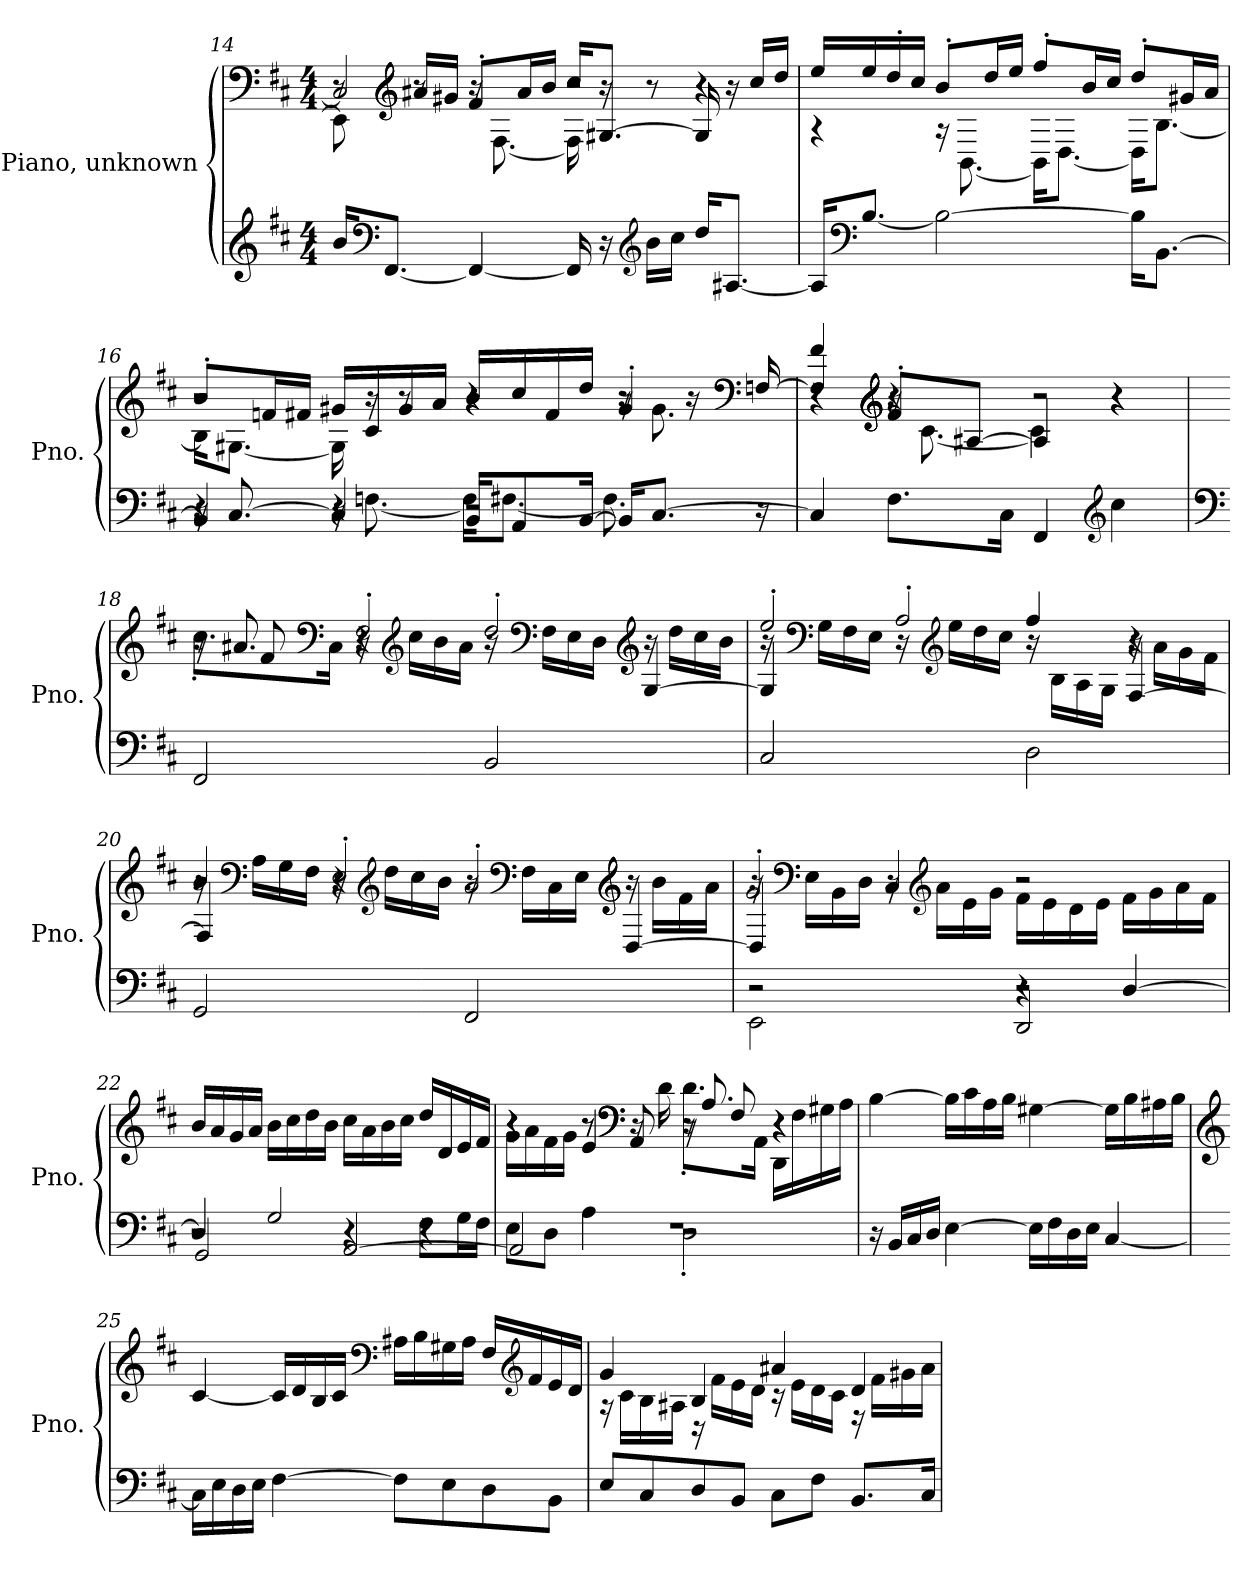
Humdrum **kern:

**kern	**kern
*part1	*part1
*staff2	*staff1
*I"Piano, unknown	*
*I'Pno.	*
!!LO:LB:g=z
*clefG2	*clefF4
*k[f#c#]	*k[f#c#]
*M4/4	*M4/4
=14	=14
*	*^
*	*	*^
16b/KL	8r	8EE\]	2C#/]
*clefF4	*	*	*
[8.FF#/J	.	.	.
*	*clefG2	*	*
.	16a#X/LL	8r	.
.	16g#X/JJ	.	.
4FF#/_	8f#'/L	16r	.
.	.	[8.F#\	.
.	16a#/L	.	.
.	16b/JJ	.	.
16FF#/]	16cc#/KL	16F#\]	2r
16r	[8.G#X/J	16r	.
*clefG2	*	*	*
16b\LL	.	8r	.
16cc#\JJ	.	.	.
16dd/KL	16G#/]	4r	.
[8.A#X/J	16r	.	.
.	16cc#/LL	.	.
.	16dd/JJ	.	.
*	*	*v	*v
!!LO:LB:g=z
=15	=15	=15
16A#/KL]	16ee/LL	4r
*clefF4	*	*
[8.B/J	16ee/	.
.	16dd'/	.
.	16cc#/JJ	.
2B\_	8b'/L	16r
.	.	[8.BB\
.	16dd/L	.
.	16ee/JJ	.
.	8ff#'/L	16BB\KL]
.	.	[8.D\J
.	16b/L	.
.	16cc#/JJ	.
16B\KL]	8dd'/L	16D\KL]
[8.BB\J	.	[8.B\J
.	16g#X/L	.
.	16a/JJ	.
!!LO:LB:g=z
=16	=16	=16
*^	*	*^
*	*^	*	*	*
4BB/]	4r	16r	8b'/L	16B\KL]	2r
.	.	[8.C#/	.	[8.G#X\J	.
.	.	.	16fn/L	.	.
.	.	.	16f#X/JJ	.	.
4r	16r	4C#/]	16g#X/LL	16G#\]	.
.	[8.Fn\	.	16c#/	16r	.
.	.	.	16g#/	8r	.
.	.	.	16a/JJ	.	.
16BB/KL	16F\KL]	2r	16b/LL	4r	4r
8AA/	[8.F#X\J	.	16cc#/	.	.
.	.	.	16f#/	.	.
[16BB/Jk	.	.	16dd/JJ	.	.
16BB/KL]	8.F#\]	.	4g#'/	16r	8r
[8.C#/J	.	.	.	8.g#\	.
.	.	.	.	.	16r
*	*	*	*clefF4	*	*
.	16r	.	.	.	[16Fn/
*v	*v	*v	*	*	*
=17	=17	=17	=17
4C#/]	4f#/	4r	4F/]
*	*clefG2	*	*
8.F#\L	8f#'/L	16r	4r
.	.	[8.c#\	.
.	[8A#X/J	.	.
16C#\Jk	.	.	.
4FF#/	4A#/]	4c#\]	2r
*clefG2	*	*	*
4cc#\	4r	4r	.
!!LO:LB:g=z	!!	!!
=18	=18	=18	=18
*clefF4	*	*	*
2FF#/	16r	8.cc#'\L	8r
.	8.a#X/	.	.
.	.	.	8f#/
*	*clefF4	*	*
.	.	16C#\Jk	.
.	4r	16r	2F#'/
*	*clefG2	*	*
.	.	16cc#\LL	.
.	.	16b\	.
.	.	16a#\JJ	.
2BB/	2dd'/	16r	.
*	*clefF4	*	*
.	.	16F#\LL	.
.	.	16E\	.
.	.	16D\JJ	.
*	*clefG2	*	*
.	.	16r	[4G/
.	.	16dd\LL	.
.	.	16cc#\	.
.	.	16b\JJ	.
=19	=19	=19	=19
2C#/	2ee'/	16r	4G/]
*	*clefF4	*	*
.	.	16G\LL	.
.	.	16F#\	.
.	.	16E\JJ	.
.	.	16r	2A'/
*	*clefG2	*	*
.	.	16ee\LL	.
.	.	16dd\	.
.	.	16cc#\JJ	.
2D\	4ff#/	16r	.
.	.	16B\LL	.
.	.	16A\	.
.	.	16G\JJ	.
.	4r	16r	[4F#/
.	.	16a\LL	.
.	.	16g\	.
.	.	16f#\JJ	.
!!LO:PB:g=z	!!	!!
=20	=20	=20	=20
2GG/	4b/	16r	4F#/]
*	*clefF4	*	*
.	.	16A\LL	.
.	.	16G\	.
.	.	16F#\JJ	.
.	2E'/	16r	4r
*	*clefG2	*	*
.	.	16dd\LL	.
.	.	16cc#\	.
.	.	16b\JJ	.
2FF#/	.	16r	2a'/
*	*clefF4	*	*
.	.	16F#\LL	.
.	.	16C#\	.
.	.	16E\JJ	.
*	*clefG2	*	*
.	[4D/	16r	.
.	.	16b\LL	.
.	.	16f#\	.
.	.	16a\JJ	.
=21	=21	=21	=21
*^	*	*	*
*	*^	*	*	*
2r	2EE\	2r	4D/]	16r	2g'/
*	*	*	*clefF4	*	*
.	.	.	.	16E\LL	.
.	.	.	.	16BB\	.
.	.	.	.	16D\JJ	.
.	.	.	4C#/	16r	.
*	*	*	*clefG2	*	*
.	.	.	.	16a\LL	.
.	.	.	.	16e\	.
.	.	.	.	16g\JJ	.
4r	2r	2DD/	2r	16f#\LL	2r
.	.	.	.	16e\	.
.	.	.	.	16d\	.
.	.	.	.	16e\JJ	.
[4D/	.	.	.	16f#\LL	.
.	.	.	.	16g\	.
.	.	.	.	16a\	.
.	.	.	.	16f#\JJ	.
*	*	*	*v	*v	*v
!!LO:LB:g=z
=22	=22	=22	=22
4D/]	2r	2GG/	16b/LL
.	.	.	16a/
.	.	.	16g/
.	.	.	16a/JJ
2G/	.	.	16b\LL
.	.	.	16cc#\
.	.	.	16dd\
.	.	.	16b\JJ
.	4r	[2AA/	16cc#\LL
.	.	.	16a\
.	.	.	16b\
.	.	.	16cc#\JJ
4r	8F#\L	.	16dd/LL
.	.	.	16d/
.	16G\L	.	16e/
.	16F#\JJ	.	16f#/JJ
=23	=23	=23	=23
*	*	*	*^
*	*	*	*	*^
1r	8E\L	2AA/]	4r	16g\LL	4r
.	.	.	.	16a\	.
.	8D\J	.	.	16f#\	.
.	.	.	.	16g\JJ	.
.	4A\	.	4e/	8r	8r
*	*	*	*clefF4	*	*
.	.	.	.	16r	8AA/
.	.	.	.	16d\	.
.	2D'\	2r	16r	8.d'\L	8r
.	.	.	8.A/	.	.
.	.	.	.	.	8F#/
.	.	.	.	16AA\Jk	.
.	.	.	4r	16DD\LL	4r
.	.	.	.	16F#\	.
.	.	.	.	16G#X\	.
.	.	.	.	16A\JJ	.
*v	*v	*v	*	*	*
*	*v	*v	*v
!!LO:LB:g=z
=24	=24
16r	[4B\
16BB/LL	.
16C#/	.
16D/JJ	.
[4E\	16B\LL]
.	16c#\
.	16A\
.	16B\JJ
16E\LL]	[4G#X\
16F#\	.
16D\	.
16E\JJ	.
[4C#/	16G#\LL]
.	16B\
.	16A#X\
.	16B\JJ
=25	=25
*	*clefG2
16C#\LL]	[4c#/
16E\	.
16D\	.
16E\JJ	.
[4F#\	16c#/LL]
.	16d/
.	16B/
.	16c#/JJ
*	*clefF4
8F#\L]	16A#X\LL
.	16B\
8E\	16G#X\
.	16A#\JJ
8D\	16F#/LL
*	*clefG2
.	16f#/
8BB\J	16e/
.	16d/JJ
!!LO:LB:g=z
=26	=26
*	*^
8E/L	4g/	16r
.	.	16c#\LL
8C#/	.	16B\
.	.	16A#X\JJ
8D/	4B/	16r
.	.	16f#\LL
8BB/J	.	16e\
.	.	16d\JJ
8C#\L	4a#X/	16r
.	.	16e\LL
8F#\J	.	16d\
.	.	16c#\JJ
8.BB/L	4d/	16r
.	.	16f#\LL
.	.	16g#X\
16C#/Jk	.	16a#\JJ
*	*v	*v
=	=
*-	*-
